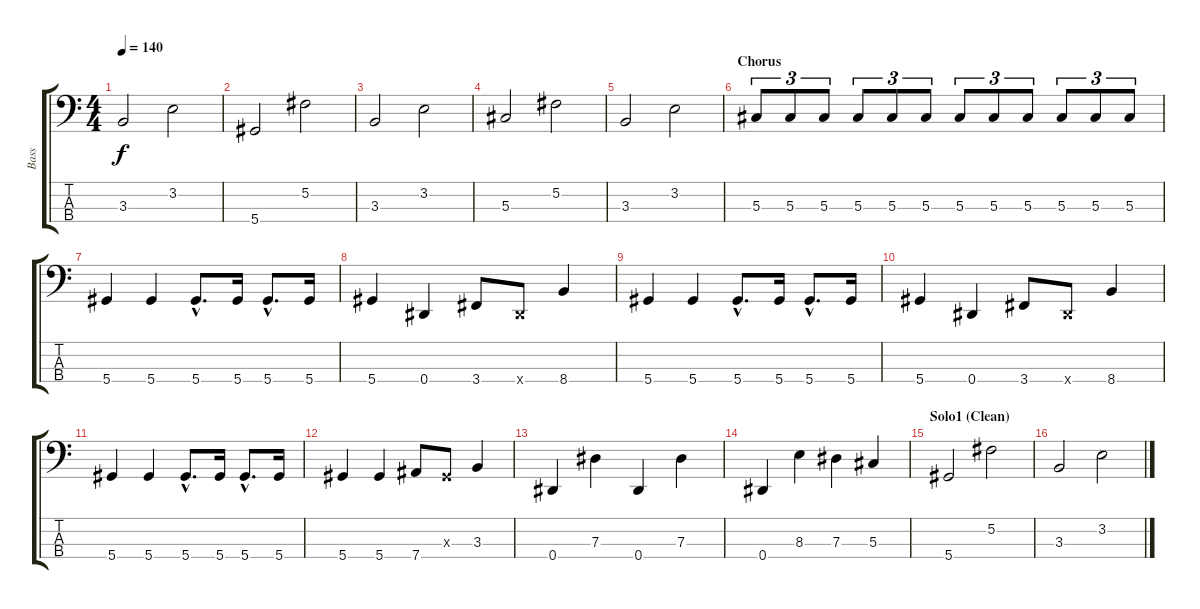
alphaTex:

\track ("Bass" "Bass") {instrument electricbassfinger}
\staff {score tabs}
\tuning (Gb2 Db2 Ab1 Eb1) {hide}
\ts (4 4)
\tempo 140
\clef f4
\ks c
3.3.2{dy f} 3.2.2 |
5.4.2 5.2.2 |
3.3.2 3.2.2 |
5.3.2 5.2.2 |
3.3.2 3.2.2 |
\section ("" "Chorus")
5.3.8{tu (3 2)} 5.3.8{tu (3 2)} 5.3.8{tu (3 2)} 5.3.8{tu (3 2)} 5.3.8{tu (3 2)} 5.3.8{tu (3 2)} 5.3.8{tu (3 2)} 5.3.8{tu (3 2)} 5.3.8{tu (3 2)} 5.3.8{tu (3 2)} 5.3.8{tu (3 2)} 5.3.8{tu (3 2)} |
5.4.4 5.4.4 5.4{hac}.8{d} 5.4.16 5.4{hac}.8{d} 5.4.16 |
5.4.4 0.4.4 3.4.8 0.4{x}.8 8.4.4 |
5.4.4 5.4.4 5.4{hac}.8{d} 5.4.16 5.4{hac}.8{d} 5.4.16 |
5.4.4 0.4.4 3.4.8 0.4{x}.8 8.4.4 |
5.4.4 5.4.4 5.4{hac}.8{d} 5.4.16 5.4{hac}.8{d} 5.4.16 |
5.4.4 5.4.4 7.4.8 0.3{x}.8 3.3.4 |
0.4.4 7.3.4 0.4.4 7.3.4 |
0.4.4 8.3.4 7.3.4 5.3.4 |
\section ("" "Solo1 (Clean)")
5.4.2 5.2.2 |
3.3.2 3.2.2
